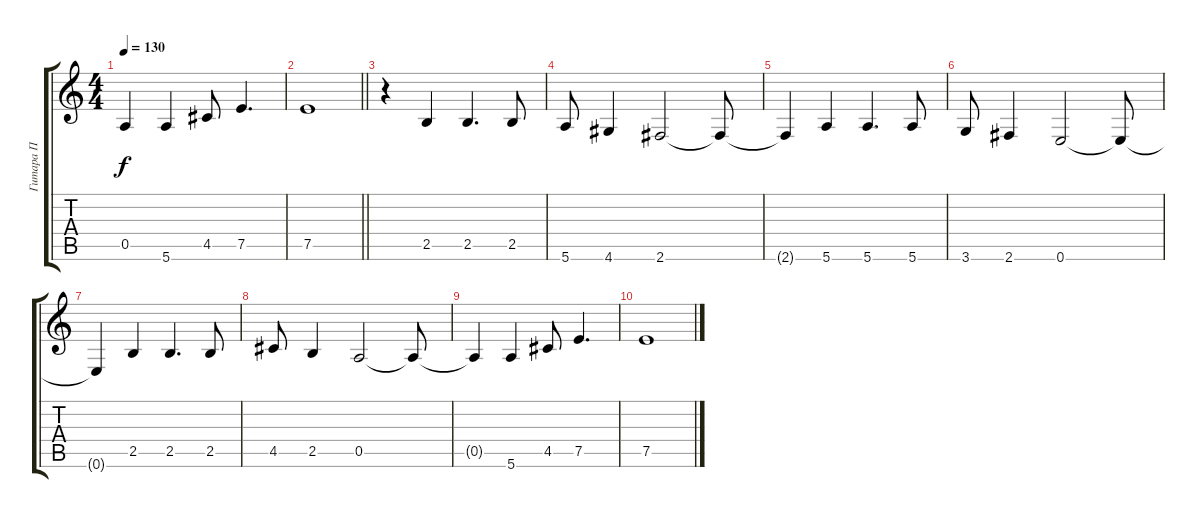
\track ("Гитара П" "Гитара П") {instrument overdrivenguitar}
\staff {score tabs}
\tuning (E4 B3 G3 D3 A2 E2) {hide}
\ts (4 4)
\tempo 130
\clef g2
\ks c
0.5{t}.4{dy f} 5.6.4 4.5.8 7.5.4{d} |
\barLineRight lightlight
7.5.1 |
\section ("" " ")
r.4 2.5.4 2.5.4{d} 2.5.8 |
5.6.8 4.6.4 2.6.2 2.6{t}.8 |
2.6{t}.4 5.6.4 5.6.4{d} 5.6.8 |
3.6.8 2.6.4 0.6.2 0.6{t}.8 |
0.6{t}.4 2.5.4 2.5.4{d} 2.5.8 |
4.5.8 2.5.4 0.5.2 0.5{t}.8 |
0.5{t}.4 5.6.4 4.5.8 7.5.4{d} |
7.5.1
